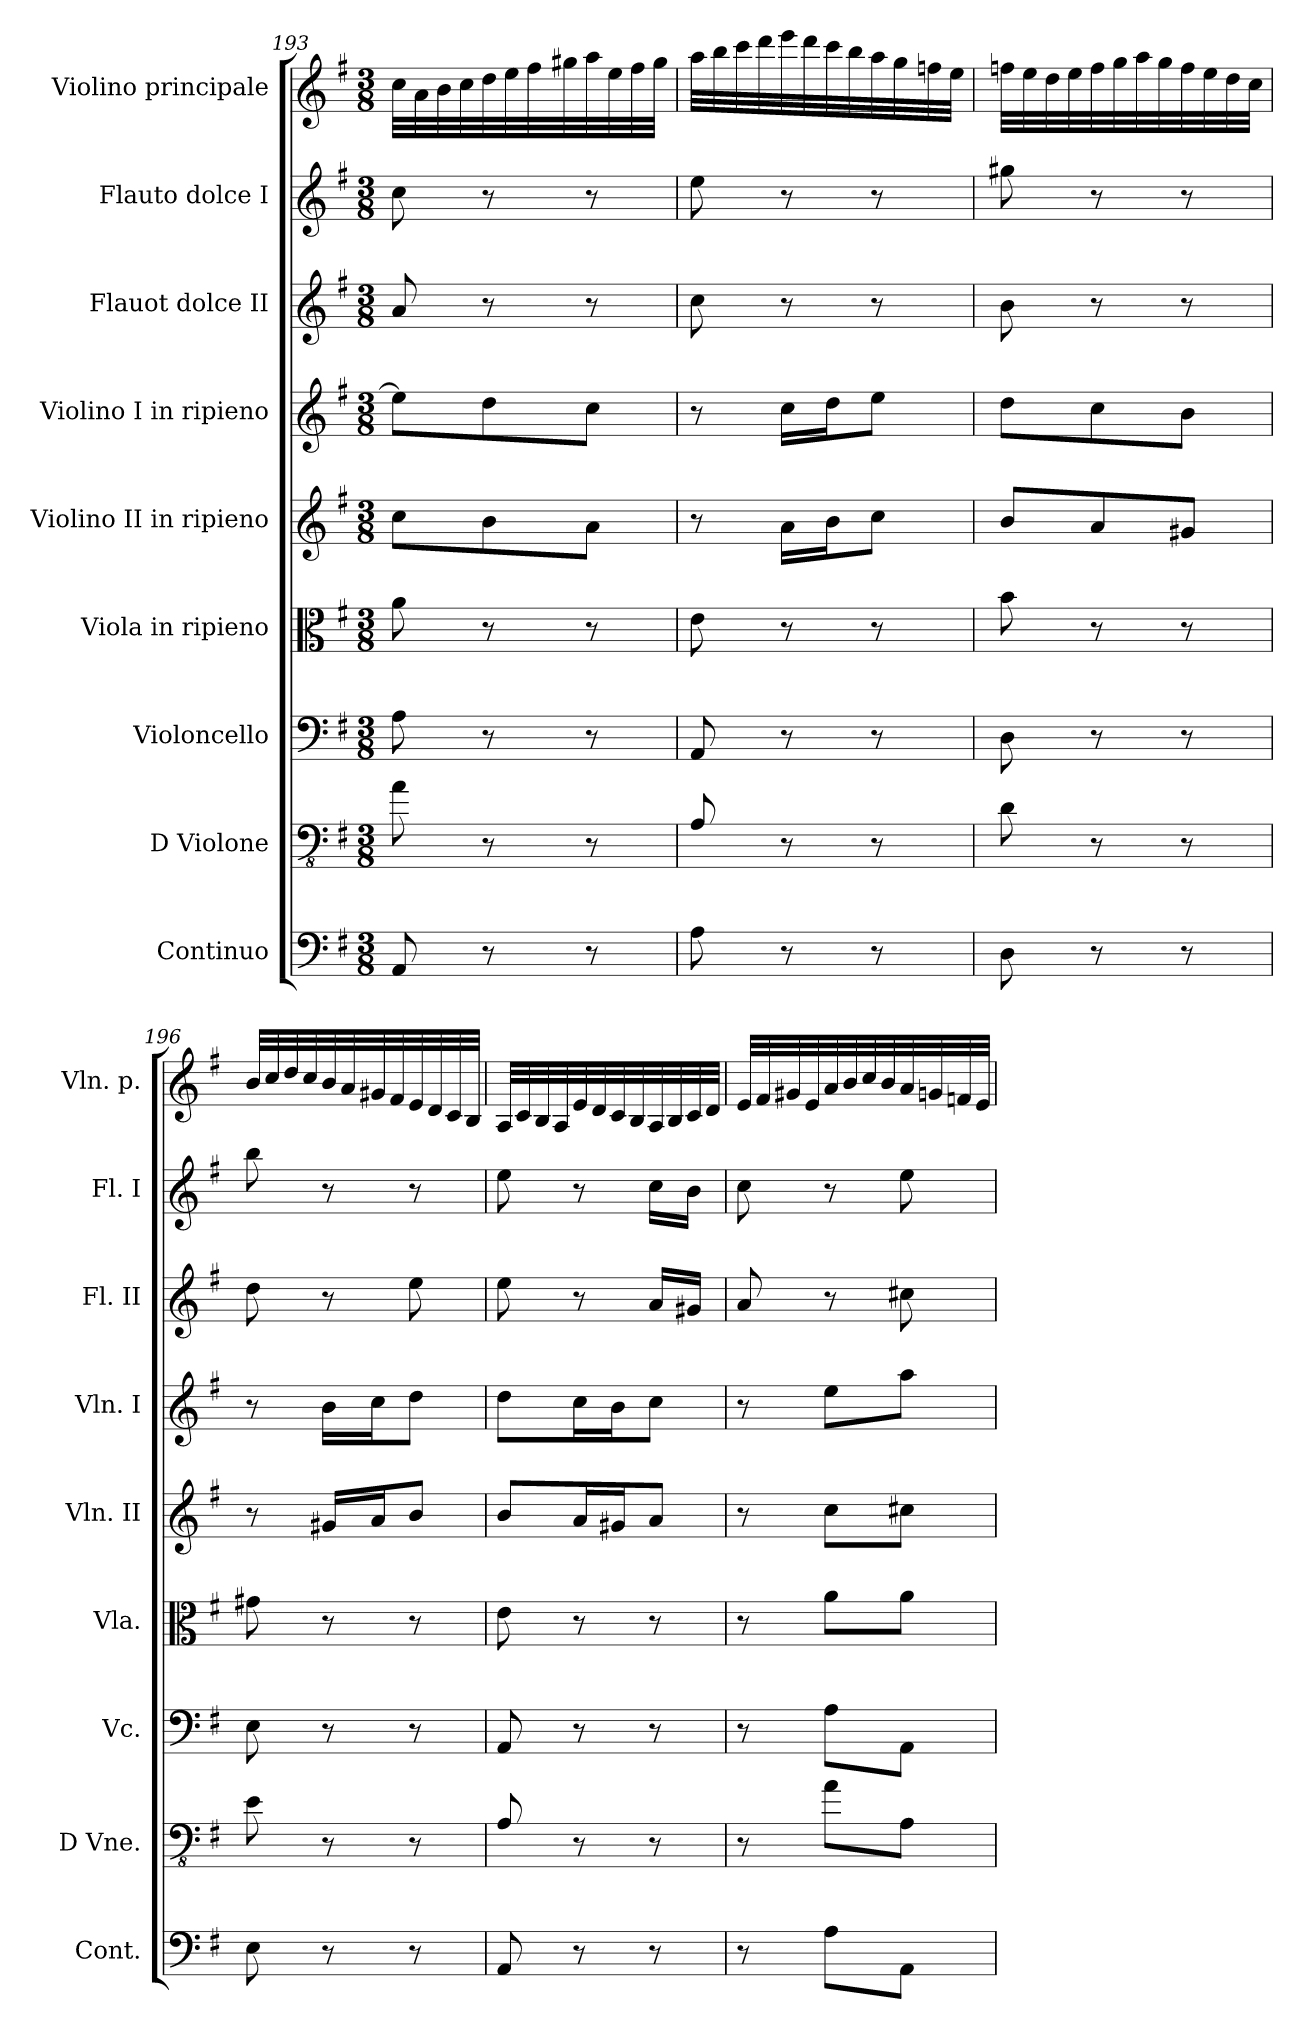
**kern	**kern	**kern	**kern	**kern	**kern	**kern	**kern	**kern
*part9	*part8	*part7	*part6	*part5	*part4	*part3	*part2	*part1
*staff9	*staff8	*staff7	*staff6	*staff5	*staff4	*staff3	*staff2	*staff1
*I"Continuo	*I"D Violone	*I"Violoncello	*I"Viola in ripieno	*I"Violino II in ripieno	*I"Violino I in ripieno	*I"Flauot dolce II	*I"Flauto dolce I	*I"Violino principale
*I'Cont.	*I'D Vne.	*I'Vc.	*I'Vla.	*I'Vln. II	*I'Vln. I	*I'Fl. II	*I'Fl. I	*I'Vln. p.
*clefF4	*clefFv4	*clefF4	*clefC3	*clefG2	*clefG2	*clefG2	*clefG2	*clefG2
*	*ITrd7c12	*	*	*	*	*	*	*
*k[f#]	*k[f#]	*k[f#]	*k[f#]	*k[f#]	*k[f#]	*k[f#]	*k[f#]	*k[f#]
*M3/8	*M3/8	*M3/8	*M3/8	*M3/8	*M3/8	*M3/8	*M3/8	*M3/8
=193	=193	=193	=193	=193	=193	=193	=193	=193
8AA/	8AA\	8A\	8a\	8cc\L	8ee\L]	8a/	8cc\	32cc\LLL
.	.	.	.	.	.	.	.	32a\
.	.	.	.	.	.	.	.	32b\
.	.	.	.	.	.	.	.	32cc\
8r	8r	8r	8r	8b\	8dd\	8r	8r	32dd\
.	.	.	.	.	.	.	.	32ee\
.	.	.	.	.	.	.	.	32ff#\
.	.	.	.	.	.	.	.	32gg#X\
8r	8r	8r	8r	8a\J	8cc\J	8r	8r	32aa\
.	.	.	.	.	.	.	.	32ee\
.	.	.	.	.	.	.	.	32ff#\
.	.	.	.	.	.	.	.	32gg#\JJJ
=194	=194	=194	=194	=194	=194	=194	=194	=194
8A\	8AAA/	8AA/	8e\	8r	8r	8cc\	8ee\	32aa\LLL
.	.	.	.	.	.	.	.	32bb\
.	.	.	.	.	.	.	.	32ccc\
.	.	.	.	.	.	.	.	32ddd\
8r	8r	8r	8r	16a\LL	16cc\LL	8r	8r	32eee\
.	.	.	.	.	.	.	.	32ddd\
.	.	.	.	16b\J	16dd\J	.	.	32ccc\
.	.	.	.	.	.	.	.	32bb\
8r	8r	8r	8r	8cc\J	8ee\J	8r	8r	32aa\
.	.	.	.	.	.	.	.	32gg\
.	.	.	.	.	.	.	.	32ffn\
.	.	.	.	.	.	.	.	32ee\JJJ
!!LO:PB:g=z
=195	=195	=195	=195	=195	=195	=195	=195	=195
8D\	8DD\	8D\	8b\	8b/L	8dd\L	8b\	8gg#X\	32ffn\LLL
.	.	.	.	.	.	.	.	32ee\
.	.	.	.	.	.	.	.	32dd\
.	.	.	.	.	.	.	.	32ee\
8r	8r	8r	8r	8a/	8cc\	8r	8r	32ff\
.	.	.	.	.	.	.	.	32gg\
.	.	.	.	.	.	.	.	32aa\
.	.	.	.	.	.	.	.	32gg\
8r	8r	8r	8r	8g#X/J	8b\J	8r	8r	32ff\
.	.	.	.	.	.	.	.	32ee\
.	.	.	.	.	.	.	.	32dd\
.	.	.	.	.	.	.	.	32cc\JJJ
=196	=196	=196	=196	=196	=196	=196	=196	=196
8E\	8EE\	8E\	8g#X\	8r	8r	8dd\	8bb\	32b/LLL
.	.	.	.	.	.	.	.	32cc/
.	.	.	.	.	.	.	.	32dd/
.	.	.	.	.	.	.	.	32cc/
8r	8r	8r	8r	16g#X/LL	16b\LL	8r	8r	32b/
.	.	.	.	.	.	.	.	32a/
.	.	.	.	16a/J	16cc\J	.	.	32g#X/
.	.	.	.	.	.	.	.	32f#/
8r	8r	8r	8r	8b/J	8dd\J	8ee\	8r	32e/
.	.	.	.	.	.	.	.	32d/
.	.	.	.	.	.	.	.	32c/
.	.	.	.	.	.	.	.	32B/JJJ
=197	=197	=197	=197	=197	=197	=197	=197	=197
8AA/	8AAA/	8AA/	8e\	8b/L	8dd\L	8ee\	8ee\	32A/LLL
.	.	.	.	.	.	.	.	32c/
.	.	.	.	.	.	.	.	32B/
.	.	.	.	.	.	.	.	32A/
8r	8r	8r	8r	16a/L	16cc\L	8r	8r	32e/
.	.	.	.	.	.	.	.	32d/
.	.	.	.	16g#X/J	16b\J	.	.	32c/
.	.	.	.	.	.	.	.	32B/
8r	8r	8r	8r	8a/J	8cc\J	16a/LL	16cc\LL	32A/
.	.	.	.	.	.	.	.	32B/
.	.	.	.	.	.	16g#X/JJ	16b\JJ	32c/
.	.	.	.	.	.	.	.	32d/JJJ
!!LO:PB:g=z
=198	=198	=198	=198	=198	=198	=198	=198	=198
8r	8r	8r	8r	8r	8r	8a/	8cc\	32e/LLL
.	.	.	.	.	.	.	.	32f#/
.	.	.	.	.	.	.	.	32g#X/
.	.	.	.	.	.	.	.	32e/
8A\L	8AA\L	8A\L	8a\L	8cc\L	8ee\L	8r	8r	32a/
.	.	.	.	.	.	.	.	32b/
.	.	.	.	.	.	.	.	32cc/
.	.	.	.	.	.	.	.	32b/
8AA\J	8AAA\J	8AA\J	8a\J	8cc#X\J	8aa\J	8cc#X\	8ee\	32a/
.	.	.	.	.	.	.	.	32gn/
.	.	.	.	.	.	.	.	32fn/
.	.	.	.	.	.	.	.	32e/JJJ
=	=	=	=	=	=	=	=	=
*-	*-	*-	*-	*-	*-	*-	*-	*-
